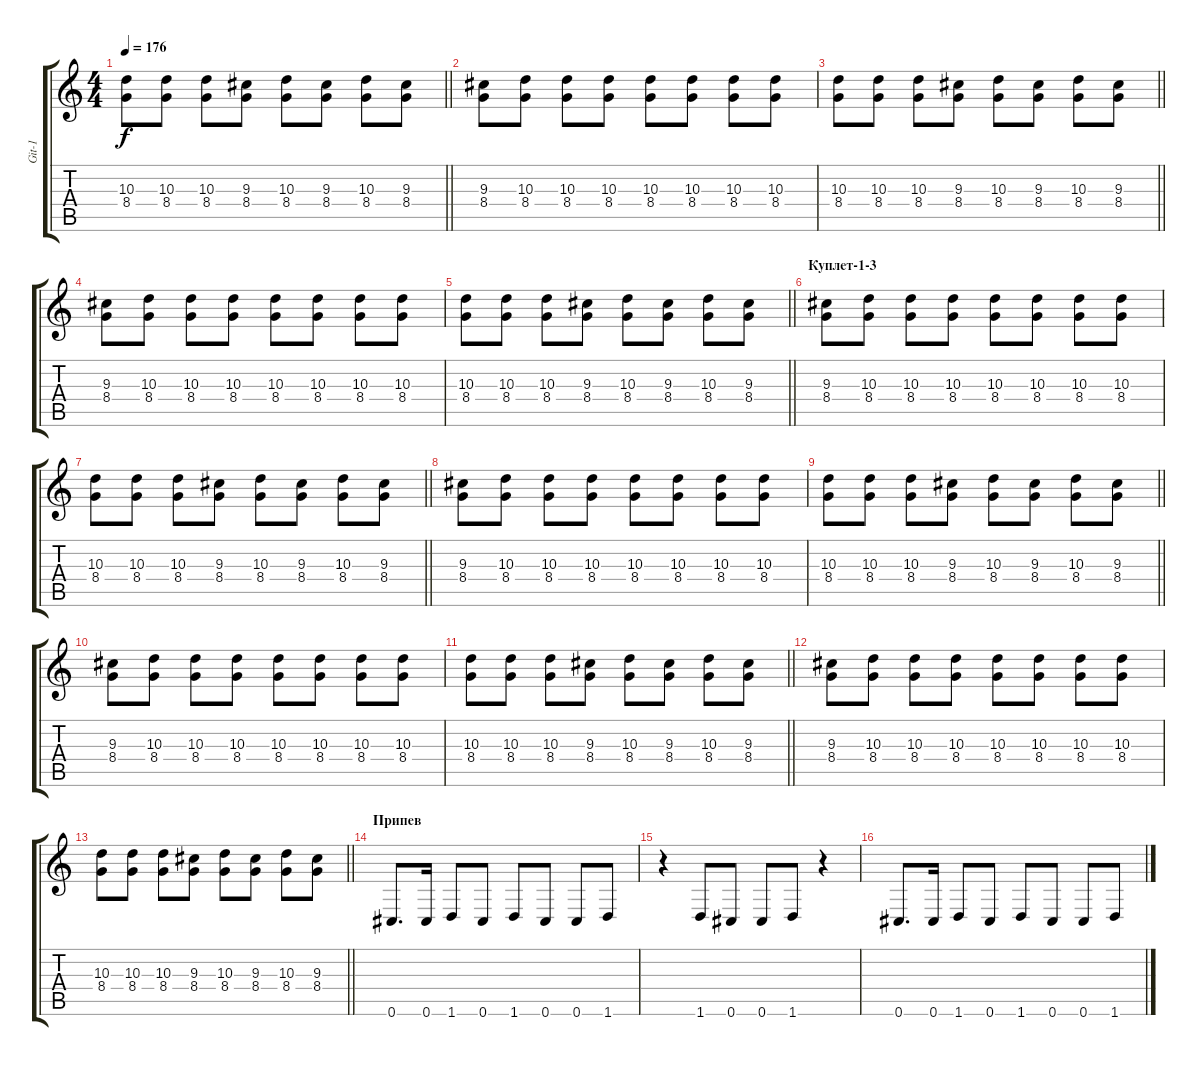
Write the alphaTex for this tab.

\track ("Git-1" "Git-1") {instrument overdrivenguitar}
\staff {score tabs}
\tuning (C4 Ab3 E3 B2 Gb2 Db2) {hide}
\ts (4 4)
\tempo 176
\clef g2
\barLineRight lightlight
\ks c
(10.3 8.4).8{dy f} (10.3 8.4).8 (10.3 8.4).8 (9.3 8.4).8 (10.3 8.4).8 (9.3 8.4).8 (10.3 8.4).8 (9.3 8.4).8 |
(9.3 8.4).8 (10.3 8.4).8 (10.3 8.4).8 (10.3 8.4).8 (10.3 8.4).8 (10.3 8.4).8 (10.3 8.4).8 (10.3 8.4).8 |
\barLineRight lightlight
(10.3 8.4).8 (10.3 8.4).8 (10.3 8.4).8 (9.3 8.4).8 (10.3 8.4).8 (9.3 8.4).8 (10.3 8.4).8 (9.3 8.4).8 |
(9.3 8.4).8 (10.3 8.4).8 (10.3 8.4).8 (10.3 8.4).8 (10.3 8.4).8 (10.3 8.4).8 (10.3 8.4).8 (10.3 8.4).8 |
\barLineRight lightlight
(10.3 8.4).8 (10.3 8.4).8 (10.3 8.4).8 (9.3 8.4).8 (10.3 8.4).8 (9.3 8.4).8 (10.3 8.4).8 (9.3 8.4).8 |
\section ("" "Куплет-1-3")
(9.3 8.4).8 (10.3 8.4).8 (10.3 8.4).8 (10.3 8.4).8 (10.3 8.4).8 (10.3 8.4).8 (10.3 8.4).8 (10.3 8.4).8 |
\barLineRight lightlight
(10.3 8.4).8 (10.3 8.4).8 (10.3 8.4).8 (9.3 8.4).8 (10.3 8.4).8 (9.3 8.4).8 (10.3 8.4).8 (9.3 8.4).8 |
(9.3 8.4).8 (10.3 8.4).8 (10.3 8.4).8 (10.3 8.4).8 (10.3 8.4).8 (10.3 8.4).8 (10.3 8.4).8 (10.3 8.4).8 |
\barLineRight lightlight
(10.3 8.4).8 (10.3 8.4).8 (10.3 8.4).8 (9.3 8.4).8 (10.3 8.4).8 (9.3 8.4).8 (10.3 8.4).8 (9.3 8.4).8 |
(9.3 8.4).8 (10.3 8.4).8 (10.3 8.4).8 (10.3 8.4).8 (10.3 8.4).8 (10.3 8.4).8 (10.3 8.4).8 (10.3 8.4).8 |
\barLineRight lightlight
(10.3 8.4).8 (10.3 8.4).8 (10.3 8.4).8 (9.3 8.4).8 (10.3 8.4).8 (9.3 8.4).8 (10.3 8.4).8 (9.3 8.4).8 |
(9.3 8.4).8 (10.3 8.4).8 (10.3 8.4).8 (10.3 8.4).8 (10.3 8.4).8 (10.3 8.4).8 (10.3 8.4).8 (10.3 8.4).8 |
\barLineRight lightlight
(10.3 8.4).8 (10.3 8.4).8 (10.3 8.4).8 (9.3 8.4).8 (10.3 8.4).8 (9.3 8.4).8 (10.3 8.4).8 (9.3 8.4).8 |
\section ("" "Припев")
0.6.8{d} 0.6.16 1.6.8 0.6.8 1.6.8 0.6.8 0.6.8 1.6.8 |
r.4 1.6.8 0.6.8 0.6.8 1.6.8 r.4 |
0.6.8{d} 0.6.16 1.6.8 0.6.8 1.6.8 0.6.8 0.6.8 1.6.8
